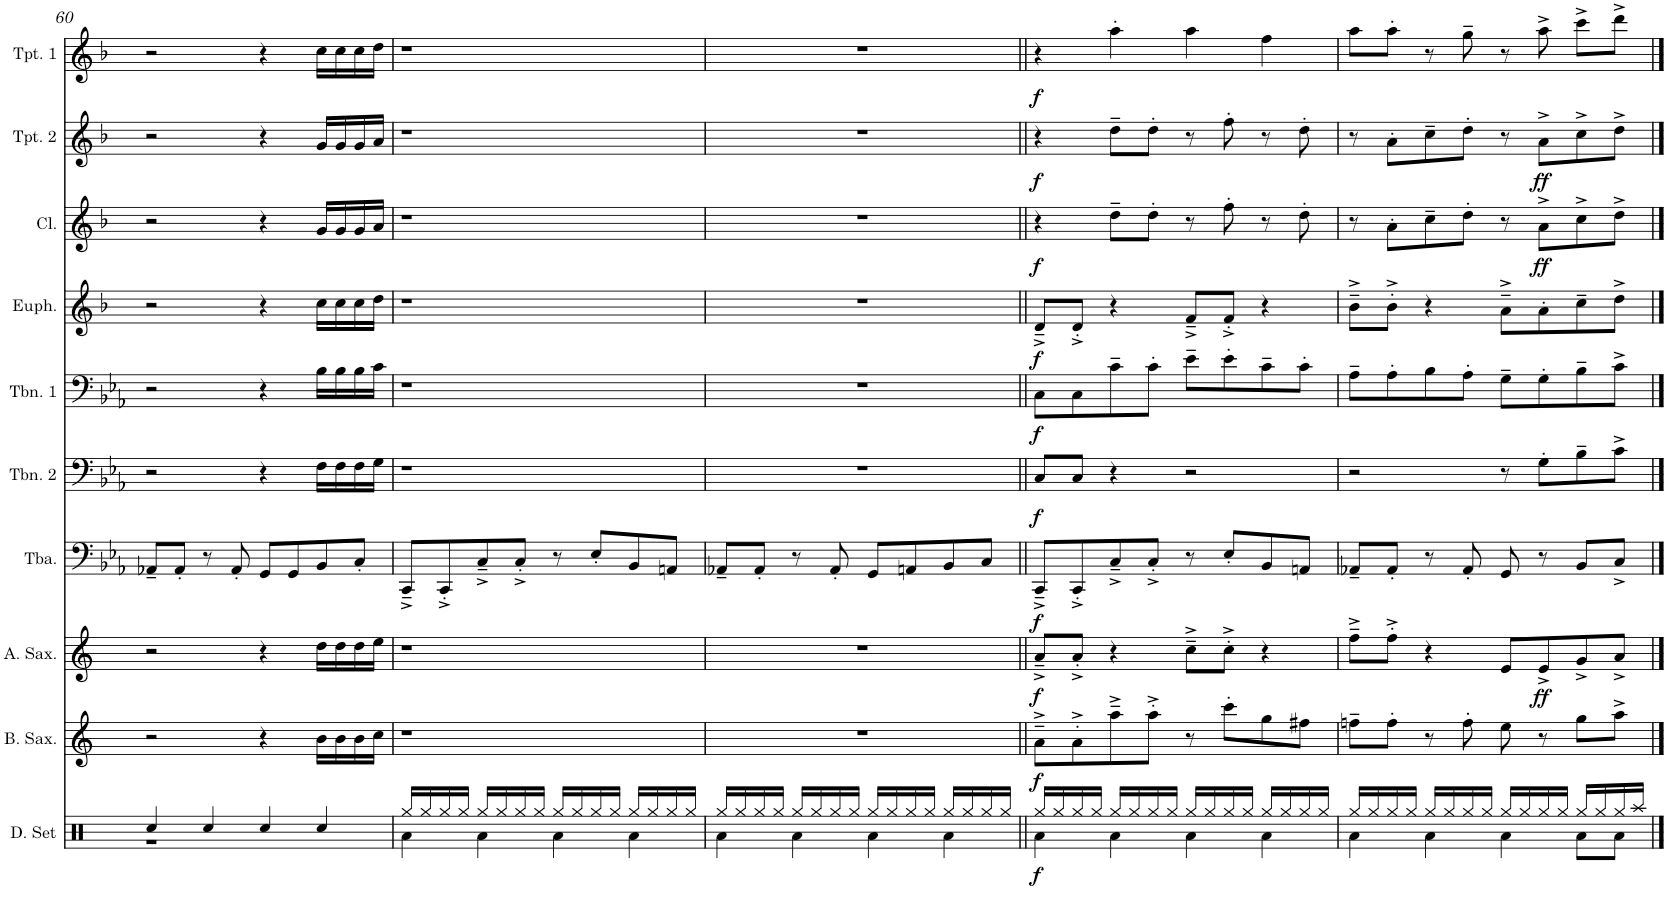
**kern	**dynam	**kern	**dynam	**kern	**dynam	**kern	**dynam	**kern	**dynam	**kern	**dynam	**kern	**dynam	**kern	**dynam	**kern	**dynam	**kern	**dynam
*part10	*part10	*part9	*part9	*part8	*part8	*part7	*part7	*part6	*part6	*part5	*part5	*part4	*part4	*part3	*part3	*part2	*part2	*part1	*part1
*staff10	*staff10	*staff9	*staff9	*staff8	*staff8	*staff7	*staff7	*staff6	*staff6	*staff5	*staff5	*staff4	*staff4	*staff3	*staff3	*staff2	*staff2	*staff1	*staff1
*I"Drumset	*	*I"Bari Sax	*	*I"Alto Sax	*	*I"Tuba	*	*I"Trombone 2	*	*I"Trombone 1	*	*I"Euphonium	*	*I"Clarinet	*	*I"Trumpet 2	*	*I"Trumpet 1	*
*I'D. Set	*	*I'B. Sax.	*	*I'A. Sax.	*	*I'Tba.	*	*I'Tbn. 2	*	*I'Tbn. 1	*	*I'Euph.	*	*I'Cl.	*	*I'Tpt. 2	*	*I'Tpt. 1	*
!!LO:PB:g=z
*clefX	*	*clefG2	*	*clefG2	*	*clefF4	*	*clefF4	*	*clefF4	*	*clefG2	*	*clefG2	*	*clefG2	*	*clefG2	*
*	*	*Trd12c21	*	*Trd5c9	*	*	*	*	*	*	*	*Trd8c14	*	*Trd1c2	*	*Trd1c2	*	*Trd1c2	*
*k[]	*	*k[]	*	*k[]	*	*k[b-e-a-]	*	*k[b-e-a-]	*	*k[b-e-a-]	*	*k[b-]	*	*k[b-]	*	*k[b-]	*	*k[b-]	*
*	*	*	*	*	*	*E-:	*	*E-:	*	*E-:	*	*F:	*	*F:	*	*F:	*	*F:	*
*M4/4	*	*M4/4	*	*M4/4	*	*M4/4	*	*M4/4	*	*M4/4	*	*M4/4	*	*M4/4	*	*M4/4	*	*M4/4	*
=60	=60	=60	=60	=60	=60	=60	=60	=60	=60	=60	=60	=60	=60	=60	=60	=60	=60	=60	=60
*^	*	*	*	*	*	*	*	*	*	*	*	*	*	*	*	*	*	*	*
4Rcc/	1r	.	2r	.	2r	.	8AA-X~/L	.	2r	.	2r	.	2r	.	2r	.	2r	.	2r	.
.	.	.	.	.	.	.	8AA-'/J	.	.	.	.	.	.	.	.	.	.	.	.	.
4Rcc/	.	.	.	.	.	.	8r	.	.	.	.	.	.	.	.	.	.	.	.	.
.	.	.	.	.	.	.	8AA-'/	.	.	.	.	.	.	.	.	.	.	.	.	.
4Rcc/	.	.	4r	.	4r	.	8GG/L	.	4r	.	4r	.	4r	.	4r	.	4r	.	4r	.
.	.	.	.	.	.	.	8GG/	.	.	.	.	.	.	.	.	.	.	.	.	.
4Rcc/	.	.	16b\LL	.	16dd\LL	.	8BB-/	.	16F\LL	.	16B-\LL	.	16cc\LL	.	16g/LL	.	16g/LL	.	16cc\LL	.
.	.	.	16b\	.	16dd\	.	.	.	16F\	.	16B-\	.	16cc\	.	16g/	.	16g/	.	16cc\	.
.	.	.	16b\	.	16dd\	.	8C'/J	.	16F\	.	16B-\	.	16cc\	.	16g/	.	16g/	.	16cc\	.
.	.	.	16cc\JJ	.	16ee\JJ	.	.	.	16G\JJ	.	16c\JJ	.	16dd\JJ	.	16a/JJ	.	16a/JJ	.	16dd\JJ	.
=61	=61	=61	=61	=61	=61	=61	=61	=61	=61	=61	=61	=61	=61	=61	=61	=61	=61	=61	=61	=61
16Rgg/LL	4Ra\	.	1r	.	1r	.	8CC~^/L	.	1r	.	1r	.	1r	.	1r	.	1r	.	1r	.
16Rgg/	.	.	.	.	.	.	.	.	.	.	.	.	.	.	.	.	.	.	.	.
16Rgg/	.	.	.	.	.	.	8CC'^/	.	.	.	.	.	.	.	.	.	.	.	.	.
16Rgg/JJ	.	.	.	.	.	.	.	.	.	.	.	.	.	.	.	.	.	.	.	.
16Rgg/LL	4Ra\	.	.	.	.	.	8C~^/	.	.	.	.	.	.	.	.	.	.	.	.	.
16Rgg/	.	.	.	.	.	.	.	.	.	.	.	.	.	.	.	.	.	.	.	.
16Rgg/	.	.	.	.	.	.	8C'^/J	.	.	.	.	.	.	.	.	.	.	.	.	.
16Rgg/JJ	.	.	.	.	.	.	.	.	.	.	.	.	.	.	.	.	.	.	.	.
16Rgg/LL	4Ra\	.	.	.	.	.	8r	.	.	.	.	.	.	.	.	.	.	.	.	.
16Rgg/	.	.	.	.	.	.	.	.	.	.	.	.	.	.	.	.	.	.	.	.
16Rgg/	.	.	.	.	.	.	8E-'/L	.	.	.	.	.	.	.	.	.	.	.	.	.
16Rgg/JJ	.	.	.	.	.	.	.	.	.	.	.	.	.	.	.	.	.	.	.	.
16Rgg/LL	4Ra\	.	.	.	.	.	8BB-/	.	.	.	.	.	.	.	.	.	.	.	.	.
16Rgg/	.	.	.	.	.	.	.	.	.	.	.	.	.	.	.	.	.	.	.	.
16Rgg/	.	.	.	.	.	.	8AAn/J	.	.	.	.	.	.	.	.	.	.	.	.	.
16Rgg/JJ	.	.	.	.	.	.	.	.	.	.	.	.	.	.	.	.	.	.	.	.
=62	=62	=62	=62	=62	=62	=62	=62	=62	=62	=62	=62	=62	=62	=62	=62	=62	=62	=62	=62	=62
16Rgg/LL	4Ra\	.	1r	.	1r	.	8AA-X~/L	.	1r	.	1r	.	1r	.	1r	.	1r	.	1r	.
16Rgg/	.	.	.	.	.	.	.	.	.	.	.	.	.	.	.	.	.	.	.	.
16Rgg/	.	.	.	.	.	.	8AA-'/J	.	.	.	.	.	.	.	.	.	.	.	.	.
16Rgg/JJ	.	.	.	.	.	.	.	.	.	.	.	.	.	.	.	.	.	.	.	.
16Rgg/LL	4Ra\	.	.	.	.	.	8r	.	.	.	.	.	.	.	.	.	.	.	.	.
16Rgg/	.	.	.	.	.	.	.	.	.	.	.	.	.	.	.	.	.	.	.	.
16Rgg/	.	.	.	.	.	.	8AA-'/	.	.	.	.	.	.	.	.	.	.	.	.	.
16Rgg/JJ	.	.	.	.	.	.	.	.	.	.	.	.	.	.	.	.	.	.	.	.
16Rgg/LL	4Ra\	.	.	.	.	.	8GG/L	.	.	.	.	.	.	.	.	.	.	.	.	.
16Rgg/	.	.	.	.	.	.	.	.	.	.	.	.	.	.	.	.	.	.	.	.
16Rgg/	.	.	.	.	.	.	8AAn/	.	.	.	.	.	.	.	.	.	.	.	.	.
16Rgg/JJ	.	.	.	.	.	.	.	.	.	.	.	.	.	.	.	.	.	.	.	.
16Rgg/LL	4Ra\	.	.	.	.	.	8BB-/	.	.	.	.	.	.	.	.	.	.	.	.	.
16Rgg/	.	.	.	.	.	.	.	.	.	.	.	.	.	.	.	.	.	.	.	.
16Rgg/	.	.	.	.	.	.	8C/J	.	.	.	.	.	.	.	.	.	.	.	.	.
16Rgg/JJ	.	.	.	.	.	.	.	.	.	.	.	.	.	.	.	.	.	.	.	.
=63||	=63||	=63||	=63||	=63||	=63||	=63||	=63||	=63||	=63||	=63||	=63||	=63||	=63||	=63||	=63||	=63||	=63||	=63||	=63||	=63||
!	!	!LO:DY:b	!	!LO:DY:b	!	!LO:DY:b	!	!LO:DY:b	!	!LO:DY:b	!	!LO:DY:b	!	!LO:DY:b	!	!LO:DY:b	!	!LO:DY:b	!	!LO:DY:b
16Rgg/LL	4Ra\	f	8a~^\L	f	8a~^/L	f	8CC~^/L	f	8C/L	f	8C\L	f	8d~^/L	f	4r	f	4r	f	4r	f
16Rgg/	.	.	.	.	.	.	.	.	.	.	.	.	.	.	.	.	.	.	.	.
16Rgg/	.	.	8a'^\	.	8a'^/J	.	8CC'^/	.	8C/J	.	8C\	.	8d'^/J	.	.	.	.	.	.	.
16Rgg/JJ	.	.	.	.	.	.	.	.	.	.	.	.	.	.	.	.	.	.	.	.
16Rgg/LL	4Ra\	.	8aa~^\	.	4r	.	8C~^/	.	4r	.	8c~\	.	4r	.	8dd~\L	.	8dd~\L	.	4aa'\	.
16Rgg/	.	.	.	.	.	.	.	.	.	.	.	.	.	.	.	.	.	.	.	.
16Rgg/	.	.	8aa'^\J	.	.	.	8C'^/J	.	.	.	8c'\J	.	.	.	8dd'\J	.	8dd'\J	.	.	.
16Rgg/JJ	.	.	.	.	.	.	.	.	.	.	.	.	.	.	.	.	.	.	.	.
16Rgg/LL	4Ra\	.	8r	.	8cc~^\L	.	8r	.	2r	.	8e-~\L	.	8f~^/L	.	8r	.	8r	.	4aa\	.
16Rgg/	.	.	.	.	.	.	.	.	.	.	.	.	.	.	.	.	.	.	.	.
16Rgg/	.	.	8ccc'\L	.	8cc'^\J	.	8E-'/L	.	.	.	8e-'\	.	8f'^/J	.	8ff'\	.	8ff'\	.	.	.
16Rgg/JJ	.	.	.	.	.	.	.	.	.	.	.	.	.	.	.	.	.	.	.	.
16Rgg/LL	4Ra\	.	8gg\	.	4r	.	8BB-/	.	.	.	8c~\	.	4r	.	8r	.	8r	.	4ff\	.
16Rgg/	.	.	.	.	.	.	.	.	.	.	.	.	.	.	.	.	.	.	.	.
16Rgg/	.	.	8ff#X\J	.	.	.	8AAn/J	.	.	.	8c'\J	.	.	.	8dd'\	.	8dd'\	.	.	.
16Rgg/JJ	.	.	.	.	.	.	.	.	.	.	.	.	.	.	.	.	.	.	.	.
=64	=64	=64	=64	=64	=64	=64	=64	=64	=64	=64	=64	=64	=64	=64	=64	=64	=64	=64	=64	=64
16Rgg/LL	4Ra\	.	8ffn~\L	.	8ff~^\L	.	8AA-X~/L	.	2r	.	8A-~\L	.	8b-~^\L	.	8r	.	8r	.	8aa\L	.
16Rgg/	.	.	.	.	.	.	.	.	.	.	.	.	.	.	.	.	.	.	.	.
16Rgg/	.	.	8ff'\J	.	8ff'^\J	.	8AA-'/J	.	.	.	8A-'\	.	8b-'^\J	.	8a'\L	.	8a'\L	.	8aa'\J	.
16Rgg/JJ	.	.	.	.	.	.	.	.	.	.	.	.	.	.	.	.	.	.	.	.
16Rgg/LL	4Ra\	.	8r	.	4r	.	8r	.	.	.	8B-\	.	4r	.	8cc~\	.	8cc~\	.	8r	.
16Rgg/	.	.	.	.	.	.	.	.	.	.	.	.	.	.	.	.	.	.	.	.
16Rgg/	.	.	8ff'\	.	.	.	8AA-'/	.	.	.	8A-'\J	.	.	.	8dd'\J	.	8dd'\J	.	8gg~\	.
16Rgg/JJ	.	.	.	.	.	.	.	.	.	.	.	.	.	.	.	.	.	.	.	.
16Rgg/LL	4Ra\	.	8ee\	.	8e/L	.	8GG/	.	8r	.	8G~\L	.	8a~^\L	.	8r	.	8r	.	8r	.
16Rgg/	.	.	.	.	.	.	.	.	.	.	.	.	.	.	.	.	.	.	.	.
!	!	!	!	!	!	!LO:DY:b	!	!	!	!	!	!	!	!	!	!LO:DY:b	!	!LO:DY:b	!	!
16Rgg/	.	.	8r	.	8e^/	ff	8r	.	8G'\L	.	8G'\	.	8a'\	.	8a^\L	ff	8a^\L	ff	8aa^\	.
16Rgg/JJ	.	.	.	.	.	.	.	.	.	.	.	.	.	.	.	.	.	.	.	.
16Rgg/LL	8Ra\L	.	8gg\L	.	8g^/	.	8BB-/L	.	8B-~\	.	8B-~\	.	8cc~\	.	8cc^\	.	8cc^\	.	8ccc^\L	.
16Rgg/	.	.	.	.	.	.	.	.	.	.	.	.	.	.	.	.	.	.	.	.
16Rgg/	8Ra\J	.	8aa^\J	.	8a^/J	.	8C^/J	.	8c^\J	.	8c^\J	.	8dd^\J	.	8dd^\J	.	8dd^\J	.	8ddd^\J	.
16Raa/JJ	.	.	.	.	.	.	.	.	.	.	.	.	.	.	.	.	.	.	.	.
*v	*v	*	*	*	*	*	*	*	*	*	*	*	*	*	*	*	*	*	*	*
==	==	==	==	==	==	==	==	==	==	==	==	==	==	==	==	==	==	==	==
*-	*-	*-	*-	*-	*-	*-	*-	*-	*-	*-	*-	*-	*-	*-	*-	*-	*-	*-	*-
